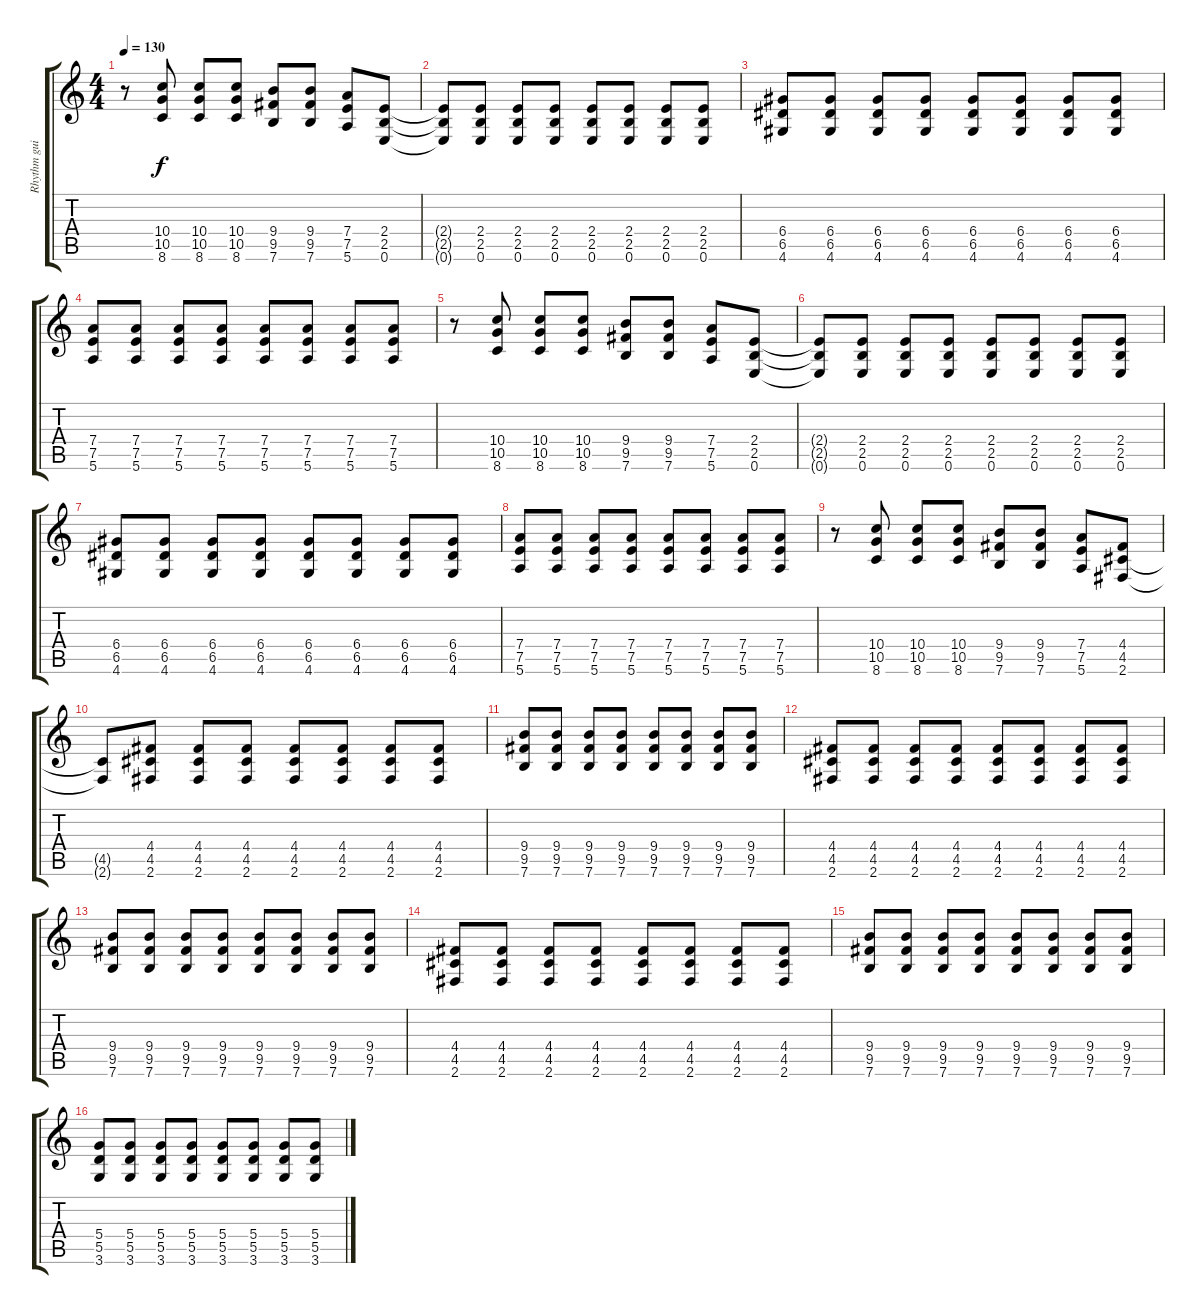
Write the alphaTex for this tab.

\track ("Rhythm guitar" "Rhythm gui") {instrument overdrivenguitar}
\staff {score tabs}
\tuning (E4 B3 G3 D3 A2 E2) {hide}
\ts (4 4)
\tempo 130
\clef g2
\ks c
r.8{dy f} (10.4 10.5 8.6).8 (10.4 10.5 8.6).8 (10.4 10.5 8.6).8 (9.4 9.5 7.6).8 (9.4 9.5 7.6).8 (7.4 7.5 5.6).8 (2.4 2.5 0.6).8 |
(2.4{t} 2.5{t} 0.6{t}).8 (2.4 2.5 0.6).8 (2.4 2.5 0.6).8 (2.4 2.5 0.6).8 (2.4 2.5 0.6).8 (2.4 2.5 0.6).8 (2.4 2.5 0.6).8 (2.4 2.5 0.6).8 |
(6.4 6.5 4.6).8 (6.4 6.5 4.6).8 (6.4 6.5 4.6).8 (6.4 6.5 4.6).8 (6.4 6.5 4.6).8 (6.4 6.5 4.6).8 (6.4 6.5 4.6).8 (6.4 6.5 4.6).8 |
(7.4 7.5 5.6).8 (7.4 7.5 5.6).8 (7.4 7.5 5.6).8 (7.4 7.5 5.6).8 (7.4 7.5 5.6).8 (7.4 7.5 5.6).8 (7.4 7.5 5.6).8 (7.4 7.5 5.6).8 |
r.8 (10.4 10.5 8.6).8 (10.4 10.5 8.6).8 (10.4 10.5 8.6).8 (9.4 9.5 7.6).8 (9.4 9.5 7.6).8 (7.4 7.5 5.6).8 (2.4 2.5 0.6).8 |
(2.4{t} 2.5{t} 0.6{t}).8 (2.4 2.5 0.6).8 (2.4 2.5 0.6).8 (2.4 2.5 0.6).8 (2.4 2.5 0.6).8 (2.4 2.5 0.6).8 (2.4 2.5 0.6).8 (2.4 2.5 0.6).8 |
(6.4 6.5 4.6).8 (6.4 6.5 4.6).8 (6.4 6.5 4.6).8 (6.4 6.5 4.6).8 (6.4 6.5 4.6).8 (6.4 6.5 4.6).8 (6.4 6.5 4.6).8 (6.4 6.5 4.6).8 |
(7.4 7.5 5.6).8 (7.4 7.5 5.6).8 (7.4 7.5 5.6).8 (7.4 7.5 5.6).8 (7.4 7.5 5.6).8 (7.4 7.5 5.6).8 (7.4 7.5 5.6).8 (7.4 7.5 5.6).8 |
r.8 (10.4 10.5 8.6).8 (10.4 10.5 8.6).8 (10.4 10.5 8.6).8 (9.4 9.5 7.6).8 (9.4 9.5 7.6).8 (7.4 7.5 5.6).8 (4.4 4.5 2.6).8 |
(4.5{t} 2.6{t}).8 (4.4 4.5 2.6).8 (4.4 4.5 2.6).8 (4.4 4.5 2.6).8 (4.4 4.5 2.6).8 (4.4 4.5 2.6).8 (4.4 4.5 2.6).8 (4.4 4.5 2.6).8 |
(9.4 9.5 7.6).8 (9.4 9.5 7.6).8 (9.4 9.5 7.6).8 (9.4 9.5 7.6).8 (9.4 9.5 7.6).8 (9.4 9.5 7.6).8 (9.4 9.5 7.6).8 (9.4 9.5 7.6).8 |
(4.4 4.5 2.6).8 (4.4 4.5 2.6).8 (4.4 4.5 2.6).8 (4.4 4.5 2.6).8 (4.4 4.5 2.6).8 (4.4 4.5 2.6).8 (4.4 4.5 2.6).8 (4.4 4.5 2.6).8 |
(9.4 9.5 7.6).8 (9.4 9.5 7.6).8 (9.4 9.5 7.6).8 (9.4 9.5 7.6).8 (9.4 9.5 7.6).8 (9.4 9.5 7.6).8 (9.4 9.5 7.6).8 (9.4 9.5 7.6).8 |
(4.4 4.5 2.6).8 (4.4 4.5 2.6).8 (4.4 4.5 2.6).8 (4.4 4.5 2.6).8 (4.4 4.5 2.6).8 (4.4 4.5 2.6).8 (4.4 4.5 2.6).8 (4.4 4.5 2.6).8 |
(9.4 9.5 7.6).8 (9.4 9.5 7.6).8 (9.4 9.5 7.6).8 (9.4 9.5 7.6).8 (9.4 9.5 7.6).8 (9.4 9.5 7.6).8 (9.4 9.5 7.6).8 (9.4 9.5 7.6).8 |
(5.4 5.5 3.6).8 (5.4 5.5 3.6).8 (5.4 5.5 3.6).8 (5.4 5.5 3.6).8 (5.4 5.5 3.6).8 (5.4 5.5 3.6).8 (5.4 5.5 3.6).8 (5.4 5.5 3.6).8
